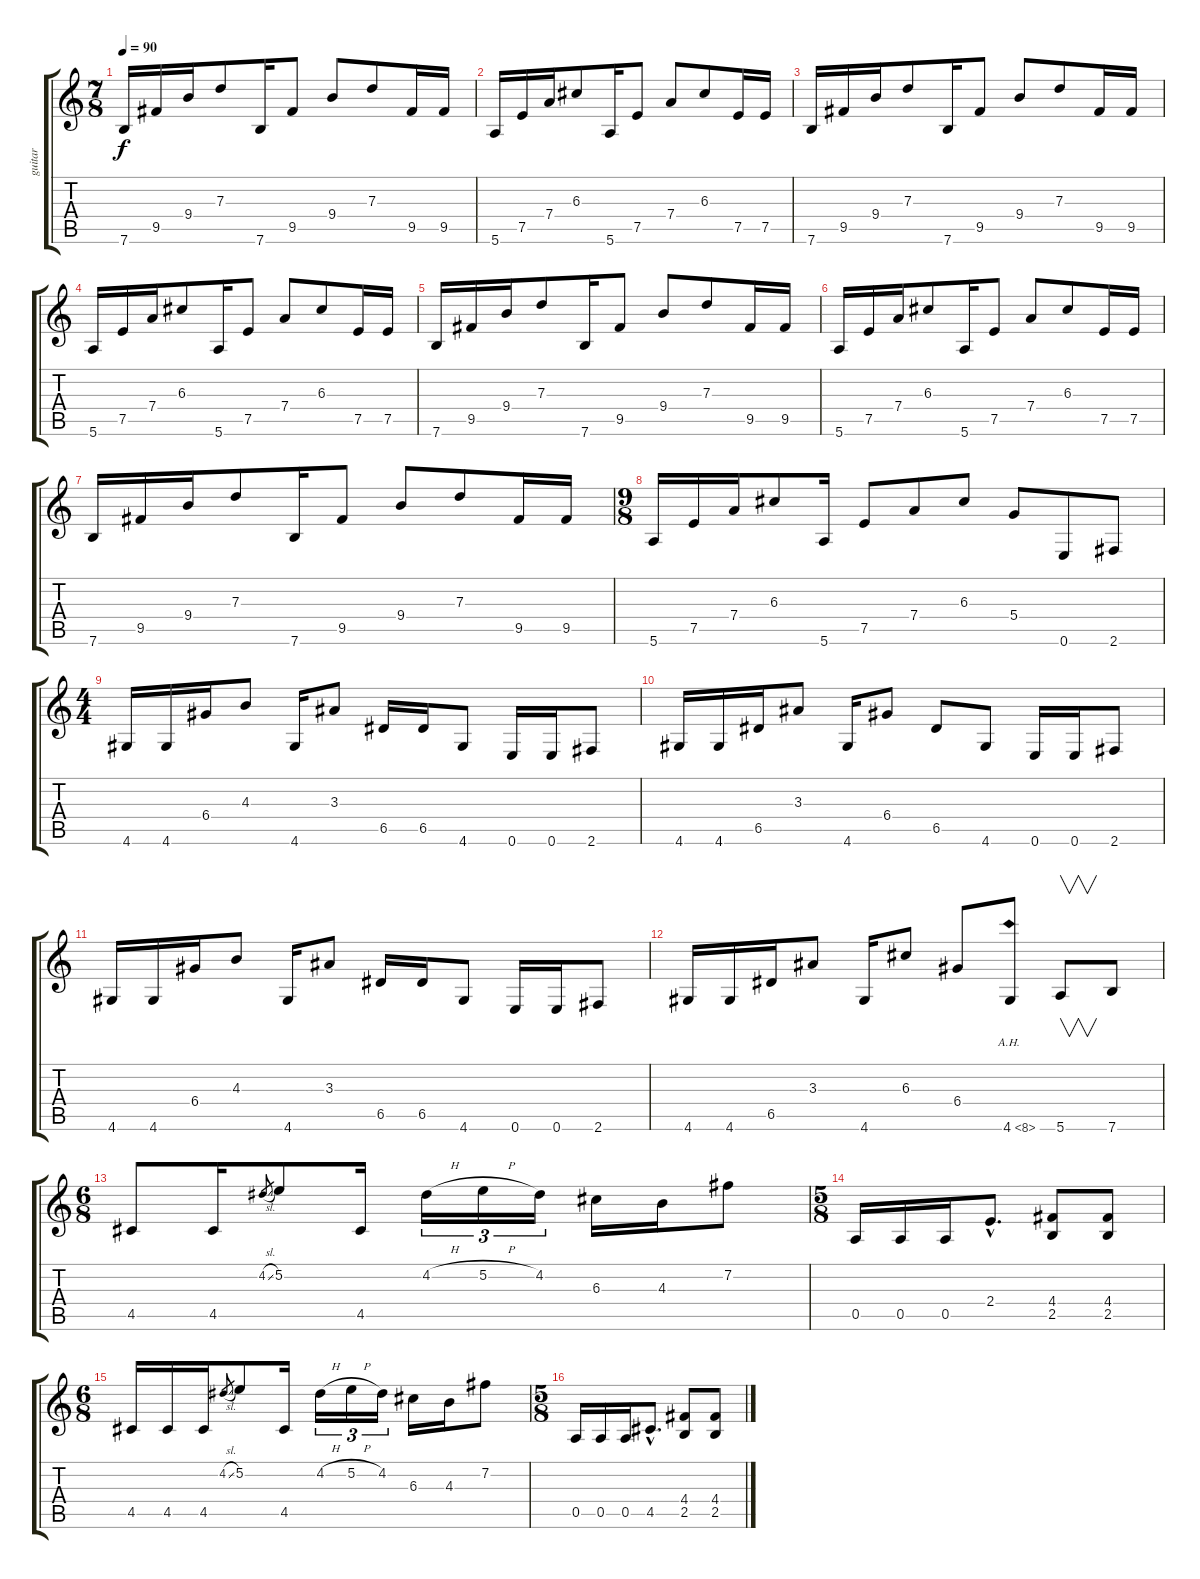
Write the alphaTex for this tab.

\track ("guitar" "guitar") {instrument electricguitarclean}
\staff {score tabs}
\tuning (E4 B3 G3 D3 A2 E2) {hide}
\ts (7 8)
\tempo 90
\clef g2
\ks c
7.6.16{dy f} 9.5.16 9.4.16 7.3.8 7.6.16 9.5.8 9.4.8 7.3.8 9.5.16 9.5.16 |
5.6.16 7.5.16 7.4.16 6.3.8 5.6.16 7.5.8 7.4.8 6.3.8 7.5.16 7.5.16 |
7.6.16 9.5.16 9.4.16 7.3.8 7.6.16 9.5.8 9.4.8 7.3.8 9.5.16 9.5.16 |
5.6.16 7.5.16 7.4.16 6.3.8 5.6.16 7.5.8 7.4.8 6.3.8 7.5.16 7.5.16 |
7.6.16 9.5.16 9.4.16 7.3.8 7.6.16 9.5.8 9.4.8 7.3.8 9.5.16 9.5.16 |
5.6.16 7.5.16 7.4.16 6.3.8 5.6.16 7.5.8 7.4.8 6.3.8 7.5.16 7.5.16 |
7.6.16 9.5.16 9.4.16 7.3.8 7.6.16 9.5.8 9.4.8 7.3.8 9.5.16 9.5.16 |
\ts (9 8)
5.6.16 7.5.16 7.4.16 6.3.8 5.6.16 7.5.8 7.4.8 6.3.8 5.4.8 0.6.8 2.6.8 |
\ts (4 4)
4.6.16 4.6.16 6.4.16 4.3.8 4.6.16 3.3.8 6.5.16 6.5.16 4.6.8 0.6.16 0.6.16 2.6.8 |
4.6.16 4.6.16 6.5.16 3.3.8 4.6.16 6.4.8 6.5.8 4.6.8 0.6.16 0.6.16 2.6.8 |
4.6.16 4.6.16 6.4.16 4.3.8 4.6.16 3.3.8 6.5.16 6.5.16 4.6.8 0.6.16 0.6.16 2.6.8 |
4.6.16 4.6.16 6.5.16 3.3.8 4.6.16 6.3.8 6.4.8 4.6{ah 4}.8 5.6.8{v} 7.6.8 |
\ts (6 8)
4.5.8 4.5.16 4.2{sl}.8{gr} 5.2.8 4.5.16 4.2{h}.16{tu (3 2)} 5.2{h}.16{tu (3 2)} 4.2.16{tu (3 2)} 6.3.16 4.3.16 7.2.8 |
\ts (5 8)
0.5.16 0.5.16 0.5.16 2.4{hac}.8{d} (4.4 2.5).8 (4.4 2.5).8 |
\ts (6 8)
4.5.16 4.5.16 4.5.16 4.2{sl}.8{gr} 5.2.8 4.5.16 4.2{h}.16{tu (3 2)} 5.2{h}.16{tu (3 2)} 4.2.16{tu (3 2)} 6.3.16 4.3.16 7.2.8 |
\ts (5 8)
0.5.16 0.5.16 0.5.16 4.5{hac}.8{d} (4.4 2.5).8 (4.4 2.5).8
